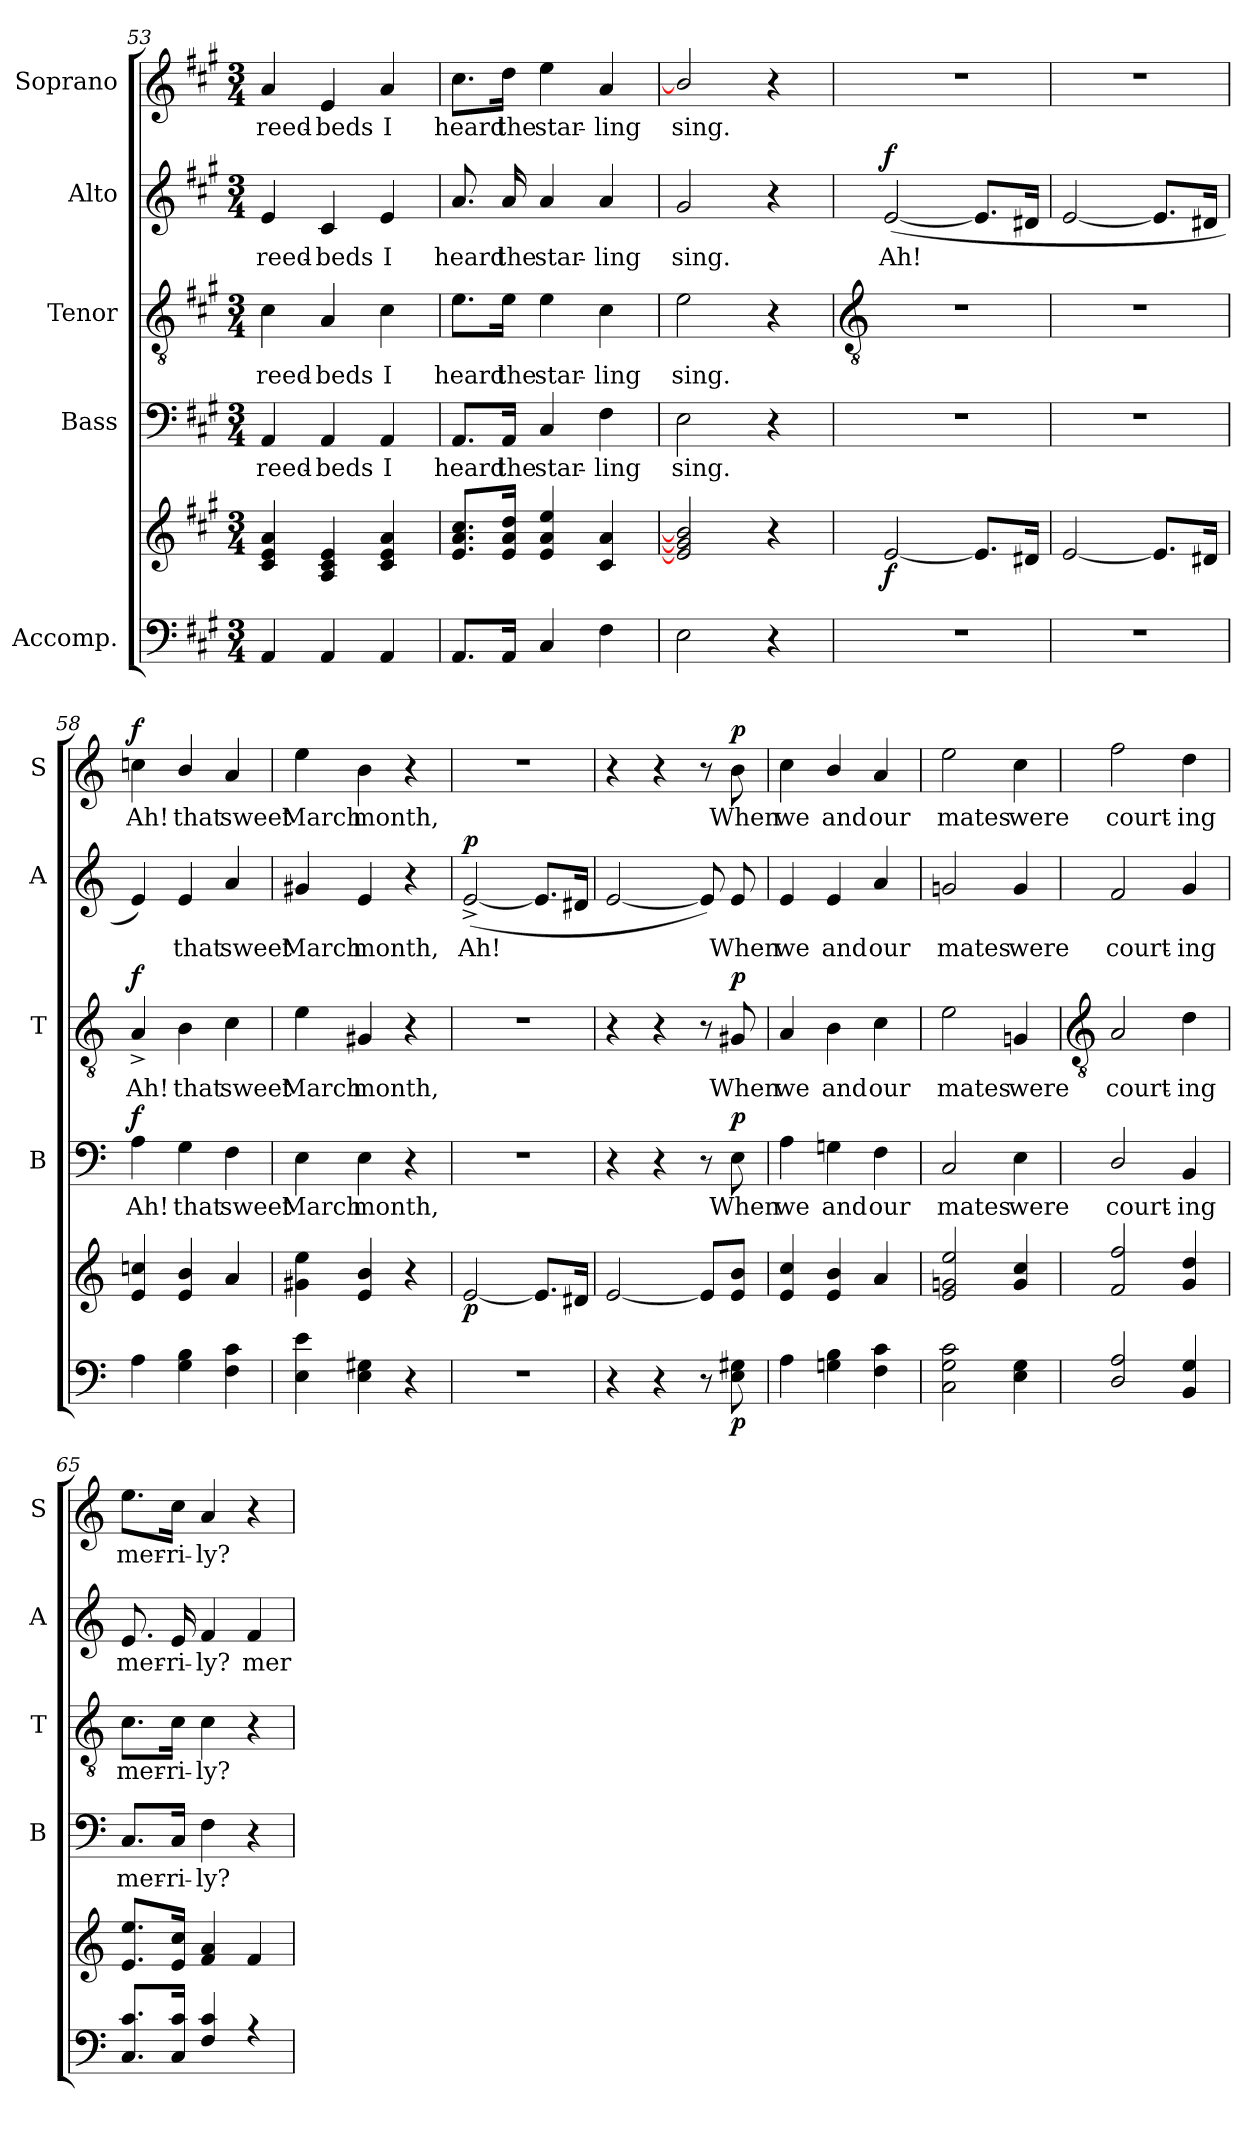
**kern	**kern	**dynam	**kern	**text	**dynam	**kern	**text	**dynam	**kern	**text	**dynam	**kern	**text	**dynam
*part5	*part5	*part5	*part4	*part4	*part4	*part3	*part3	*part3	*part2	*part2	*part2	*part1	*part1	*part1
*staff6	*staff5	*staff5/6	*staff4	*staff4	*staff4	*staff3	*staff3	*staff3	*staff2	*staff2	*staff2	*staff1	*staff1	*staff1
*I"Accomp.	*	*	*I"Bass	*	*	*I"Tenor	*	*	*I"Alto	*	*	*I"Soprano	*	*
*	*	*	*I'B	*	*	*I'T	*	*	*I'A	*	*	*I'S	*	*
*clefF4	*clefG2	*	*clefF4	*	*	*clefGv2	*	*	*clefG2	*	*	*clefG2	*	*
*k[f#c#g#]	*k[f#c#g#]	*	*k[f#c#g#]	*	*	*k[f#c#g#]	*	*	*k[f#c#g#]	*	*	*k[f#c#g#]	*	*
*A:	*A:	*	*A:	*	*	*A:	*	*	*A:	*	*	*A:	*	*
*M3/4	*M3/4	*	*M3/4	*	*	*M3/4	*	*	*M3/4	*	*	*M3/4	*	*
=53	=53	=53	=53	=53	=53	=53	=53	=53	=53	=53	=53	=53	=53	=53
!	!	!	!	!LO:LY:b	!	!	!LO:LY:b	!	!	!LO:LY:b	!	!	!LO:LY:b	!
4AA	4c# 4e 4a	.	4AA	reed-	.	4c#	reed-	.	4e	reed-	.	4a	reed-	.
!	!	!	!	!LO:LY:b	!	!	!LO:LY:b	!	!	!LO:LY:b	!	!	!LO:LY:b	!
4AA	4A 4c# 4e	.	4AA	-beds	.	4A	-beds	.	4c#	-beds	.	4e	-beds	.
!	!	!	!	!LO:LY:b	!	!	!LO:LY:b	!	!	!LO:LY:b	!	!	!LO:LY:b	!
4AA	4c# 4e 4a	.	4AA	I	.	4c#	I	.	4e	I	.	4a	I	.
=54	=54	=54	=54	=54	=54	=54	=54	=54	=54	=54	=54	=54	=54	=54
!	!	!	!	!LO:LY:b	!	!	!LO:LY:b	!	!	!LO:LY:b	!	!	!LO:LY:b	!
8.AAL	8.e 8.a 8.cc#L	.	8.AA/L	heard	.	8.e\L	heard	.	8.a	heard	.	8.cc#\L	heard	.
!	!	!	!	!LO:LY:b	!	!	!LO:LY:b	!	!	!LO:LY:b	!	!	!LO:LY:b	!
16AAJ	16e 16a 16ddJ	.	16AA/Jk	the	.	16e\Jk	the	.	16a	the	.	16dd\Jk	the	.
!	!	!	!	!LO:LY:b	!	!	!LO:LY:b	!	!	!LO:LY:b	!	!	!LO:LY:b	!
4C#	4e 4a 4ee	.	4C#	star-	.	4e	star-	.	4a	star-	.	4ee	star-	.
!	!	!	!	!LO:LY:b	!	!	!LO:LY:b	!	!	!LO:LY:b	!	!	!LO:LY:b	!
4F#	4c# 4a	.	4F#	-ling	.	4c#	-ling	.	4a	-ling	.	4a	-ling	.
=55	=55	=55	=55	=55	=55	=55	=55	=55	=55	=55	=55	=55	=55	=55
!	!	!	!	!LO:LY:b	!	!	!LO:LY:b	!	!	!LO:LY:b	!	!	!LO:LY:b	!
2E	2e/] 2g#/] 2b/]	.	2E	sing.	.	2e	sing.	.	2g#	sing.	.	2b/]	sing.	.
4r	4r	.	4r	.	.	4r	.	.	4r	.	.	4r	.	.
*k[]	*k[]	*	*k[]	*	*	*k[]	*	*	*k[]	*	*	*k[]	*	*
*C:	*C:	*	*C:	*	*	*C:	*	*	*C:	*	*	*C:	*	*
!!LO:LB:g=z
=56	=56	=56	=56	=56	=56	=56	=56	=56	=56	=56	=56	=56	=56	=56
*	*	*	*	*	*	*clefGv2	*	*	*	*	*	*	*	*
!LO:N:vis=1	!	!LO:DY:b	!LO:N:vis=1	!	!	!LO:N:vis=1	!	!	!	!LO:LY:b	!LO:DY:b	!LO:N:vis=1	!	!
2.r	[2e	f	2.r	.	.	2.r	.	.	(<[2e	Ah!	f	2.r	.	.
.	8.eL]	.	.	.	.	.	.	.	8.eL]	.	.	.	.	.
.	16d#XJ	.	.	.	.	.	.	.	16d#XJ	.	.	.	.	.
=57	=57	=57	=57	=57	=57	=57	=57	=57	=57	=57	=57	=57	=57	=57
!LO:N:vis=1	!	!	!LO:N:vis=1	!	!	!LO:N:vis=1	!	!	!	!	!	!LO:N:vis=1	!	!
2.r	[2e	.	2.r	.	.	2.r	.	.	[2e	.	.	2.r	.	.
.	8.eL]	.	.	.	.	.	.	.	8.eL]	.	.	.	.	.
.	16d#XJ	.	.	.	.	.	.	.	16d#XJ	.	.	.	.	.
=58	=58	=58	=58	=58	=58	=58	=58	=58	=58	=58	=58	=58	=58	=58
!	!	!LO:DY:b=2	!	!LO:LY:b	!	!	!LO:LY:b	!	!	!	!	!	!LO:LY:b	!
!	!	!LO:DY:n=1:b=2	!	!	!LO:DY:b	!	!	!LO:DY:b	!	!	!	!	!	!LO:DY:b
4A	4e 4ccn	p f	4A	Ah!	f	4A^	Ah!	f	4e)	.	.	4ccn	Ah!	f
!	!	!	!	!LO:LY:b	!	!	!LO:LY:b	!	!	!LO:LY:b	!	!	!LO:LY:b	!
4G 4B	4e/ 4b/	.	4G	that	.	4B	that	.	4e	that	.	4b/	that	.
!	!	!	!	!LO:LY:b	!	!	!LO:LY:b	!	!	!LO:LY:b	!	!	!LO:LY:b	!
4F 4c	4a	.	4F	sweet	.	4c	sweet	.	4a	sweet	.	4a	sweet	.
=59	=59	=59	=59	=59	=59	=59	=59	=59	=59	=59	=59	=59	=59	=59
!	!	!	!	!LO:LY:b	!	!	!LO:LY:b	!	!	!LO:LY:b	!	!	!LO:LY:b	!
4E 4e	4g#X 4ee	.	4E	March	.	4e	March	.	4g#X	March	.	4ee	March	.
!	!	!	!	!LO:LY:b	!	!	!LO:LY:b	!	!	!LO:LY:b	!	!	!LO:LY:b	!
4E 4G#X	4e 4b	.	4E	month,	.	4G#X	month,	.	4e	month,	.	4b	month,	.
4r	4r	.	4r	.	.	4r	.	.	4r	.	.	4r	.	.
=60	=60	=60	=60	=60	=60	=60	=60	=60	=60	=60	=60	=60	=60	=60
!LO:N:vis=1	!	!LO:DY:b	!LO:N:vis=1	!	!	!LO:N:vis=1	!	!	!	!LO:LY:b	!LO:DY:b	!LO:N:vis=1	!	!
2.r	[2e	p	2.r	.	.	2.r	.	.	(<[2e^	Ah!	p	2.r	.	.
.	8.eL]	.	.	.	.	.	.	.	8.eL]	.	.	.	.	.
.	16d#XJ	.	.	.	.	.	.	.	16d#XJ	.	.	.	.	.
=61	=61	=61	=61	=61	=61	=61	=61	=61	=61	=61	=61	=61	=61	=61
4r	[2e	.	4r	.	.	4r	.	.	[2e	.	.	4r	.	.
4r	.	.	4r	.	.	4r	.	.	.	.	.	4r	.	.
8r	8eL]	.	8r	.	.	8r	.	.	8e])	.	.	8r	.	.
!	!	!LO:DY:b=2	!	!LO:LY:b	!LO:DY:b	!	!LO:LY:b	!LO:DY:b	!	!LO:LY:b	!	!	!LO:LY:b	!LO:DY:b
8E\ 8G#X\	8e 8bJ	p	8E	When	p	8G#X	When	p	8e	When	.	8b	When	p
=62	=62	=62	=62	=62	=62	=62	=62	=62	=62	=62	=62	=62	=62	=62
!	!	!	!	!LO:LY:b	!	!	!LO:LY:b	!	!	!LO:LY:b	!	!	!LO:LY:b	!
4A	4e 4cc	.	4A	we	.	4A	we	.	4e	we	.	4cc	we	.
!	!	!	!	!LO:LY:b	!	!	!LO:LY:b	!	!	!LO:LY:b	!	!	!LO:LY:b	!
4Gn 4B	4e/ 4b/	.	4Gn	and	.	4B	and	.	4e	and	.	4b/	and	.
!	!	!	!	!LO:LY:b	!	!	!LO:LY:b	!	!	!LO:LY:b	!	!	!LO:LY:b	!
4F 4c	4a	.	4F	our	.	4c	our	.	4a	our	.	4a	our	.
=63	=63	=63	=63	=63	=63	=63	=63	=63	=63	=63	=63	=63	=63	=63
!	!	!	!	!LO:LY:b	!	!	!LO:LY:b	!	!	!LO:LY:b	!	!	!LO:LY:b	!
2C 2G 2c	2e 2gn 2ee	.	2C	mates	.	2e	mates	.	2gn	mates	.	2ee	mates	.
!	!	!	!	!LO:LY:b	!	!	!LO:LY:b	!	!	!LO:LY:b	!	!	!LO:LY:b	!
4E 4G	4g 4cc	.	4E	were	.	4Gn	were	.	4g	were	.	4cc	were	.
!!LO:LB:g=z
=64	=64	=64	=64	=64	=64	=64	=64	=64	=64	=64	=64	=64	=64	=64
*	*	*	*	*	*	*clefGv2	*	*	*	*	*	*	*	*
*^	*^	*	*	*	*	*	*	*	*	*	*	*	*	*
!	!LO:N:vis=1	!	!LO:N:vis=1	!	!	!LO:LY:b	!	!	!LO:LY:b	!	!	!LO:LY:b	!	!	!LO:LY:b	!
2D 2A	2.ryy	2f 2ff	2.ryy	.	2D/	court-	.	2A	court-	.	2f	court-	.	2ff	court-	.
!	!	!	!	!	!	!LO:LY:b	!	!	!LO:LY:b	!	!	!LO:LY:b	!	!	!LO:LY:b	!
4BB 4G	.	4g 4dd	.	.	4BB	-ing	.	4d	-ing	.	4g	-ing	.	4dd	-ing	.
=65	=65	=65	=65	=65	=65	=65	=65	=65	=65	=65	=65	=65	=65	=65	=65	=65
!	!LO:N:vis=1	!	!LO:N:vis=1	!	!	!LO:LY:b	!	!	!LO:LY:b	!	!	!LO:LY:b	!	!	!LO:LY:b	!
8.C 8.cL	2.ryy	8.e 8.eeL	2.ryy	.	8.C/L	mer-	.	8.c\L	mer-	.	8.e	mer-	.	8.ee\L	mer-	.
!	!	!	!	!	!	!LO:LY:b	!	!	!LO:LY:b	!	!	!LO:LY:b	!	!	!LO:LY:b	!
16C 16cJ	.	16e 16ccJ	.	.	16C/Jk	-ri-	.	16c\Jk	-ri-	.	16e	-ri-	.	16cc\Jk	-ri-	.
!	!	!	!	!	!	!LO:LY:b	!	!	!LO:LY:b	!	!	!LO:LY:b	!	!	!LO:LY:b	!
4F 4c	.	4f 4a	.	.	4F	-ly?	.	4c	-ly?	.	4f	-ly?	.	4a	-ly?	.
!	!	!	!	!	!	!	!	!	!	!	!	!LO:LY:b	!	!	!	!
4r	.	4f	.	.	4r	.	.	4r	.	.	4f	mer-	.	4r	.	.
*v	*v	*	*	*	*	*	*	*	*	*	*	*	*	*	*	*
*	*v	*v	*	*	*	*	*	*	*	*	*	*	*	*	*
=	=	=	=	=	=	=	=	=	=	=	=	=	=	=
*-	*-	*-	*-	*-	*-	*-	*-	*-	*-	*-	*-	*-	*-	*-
